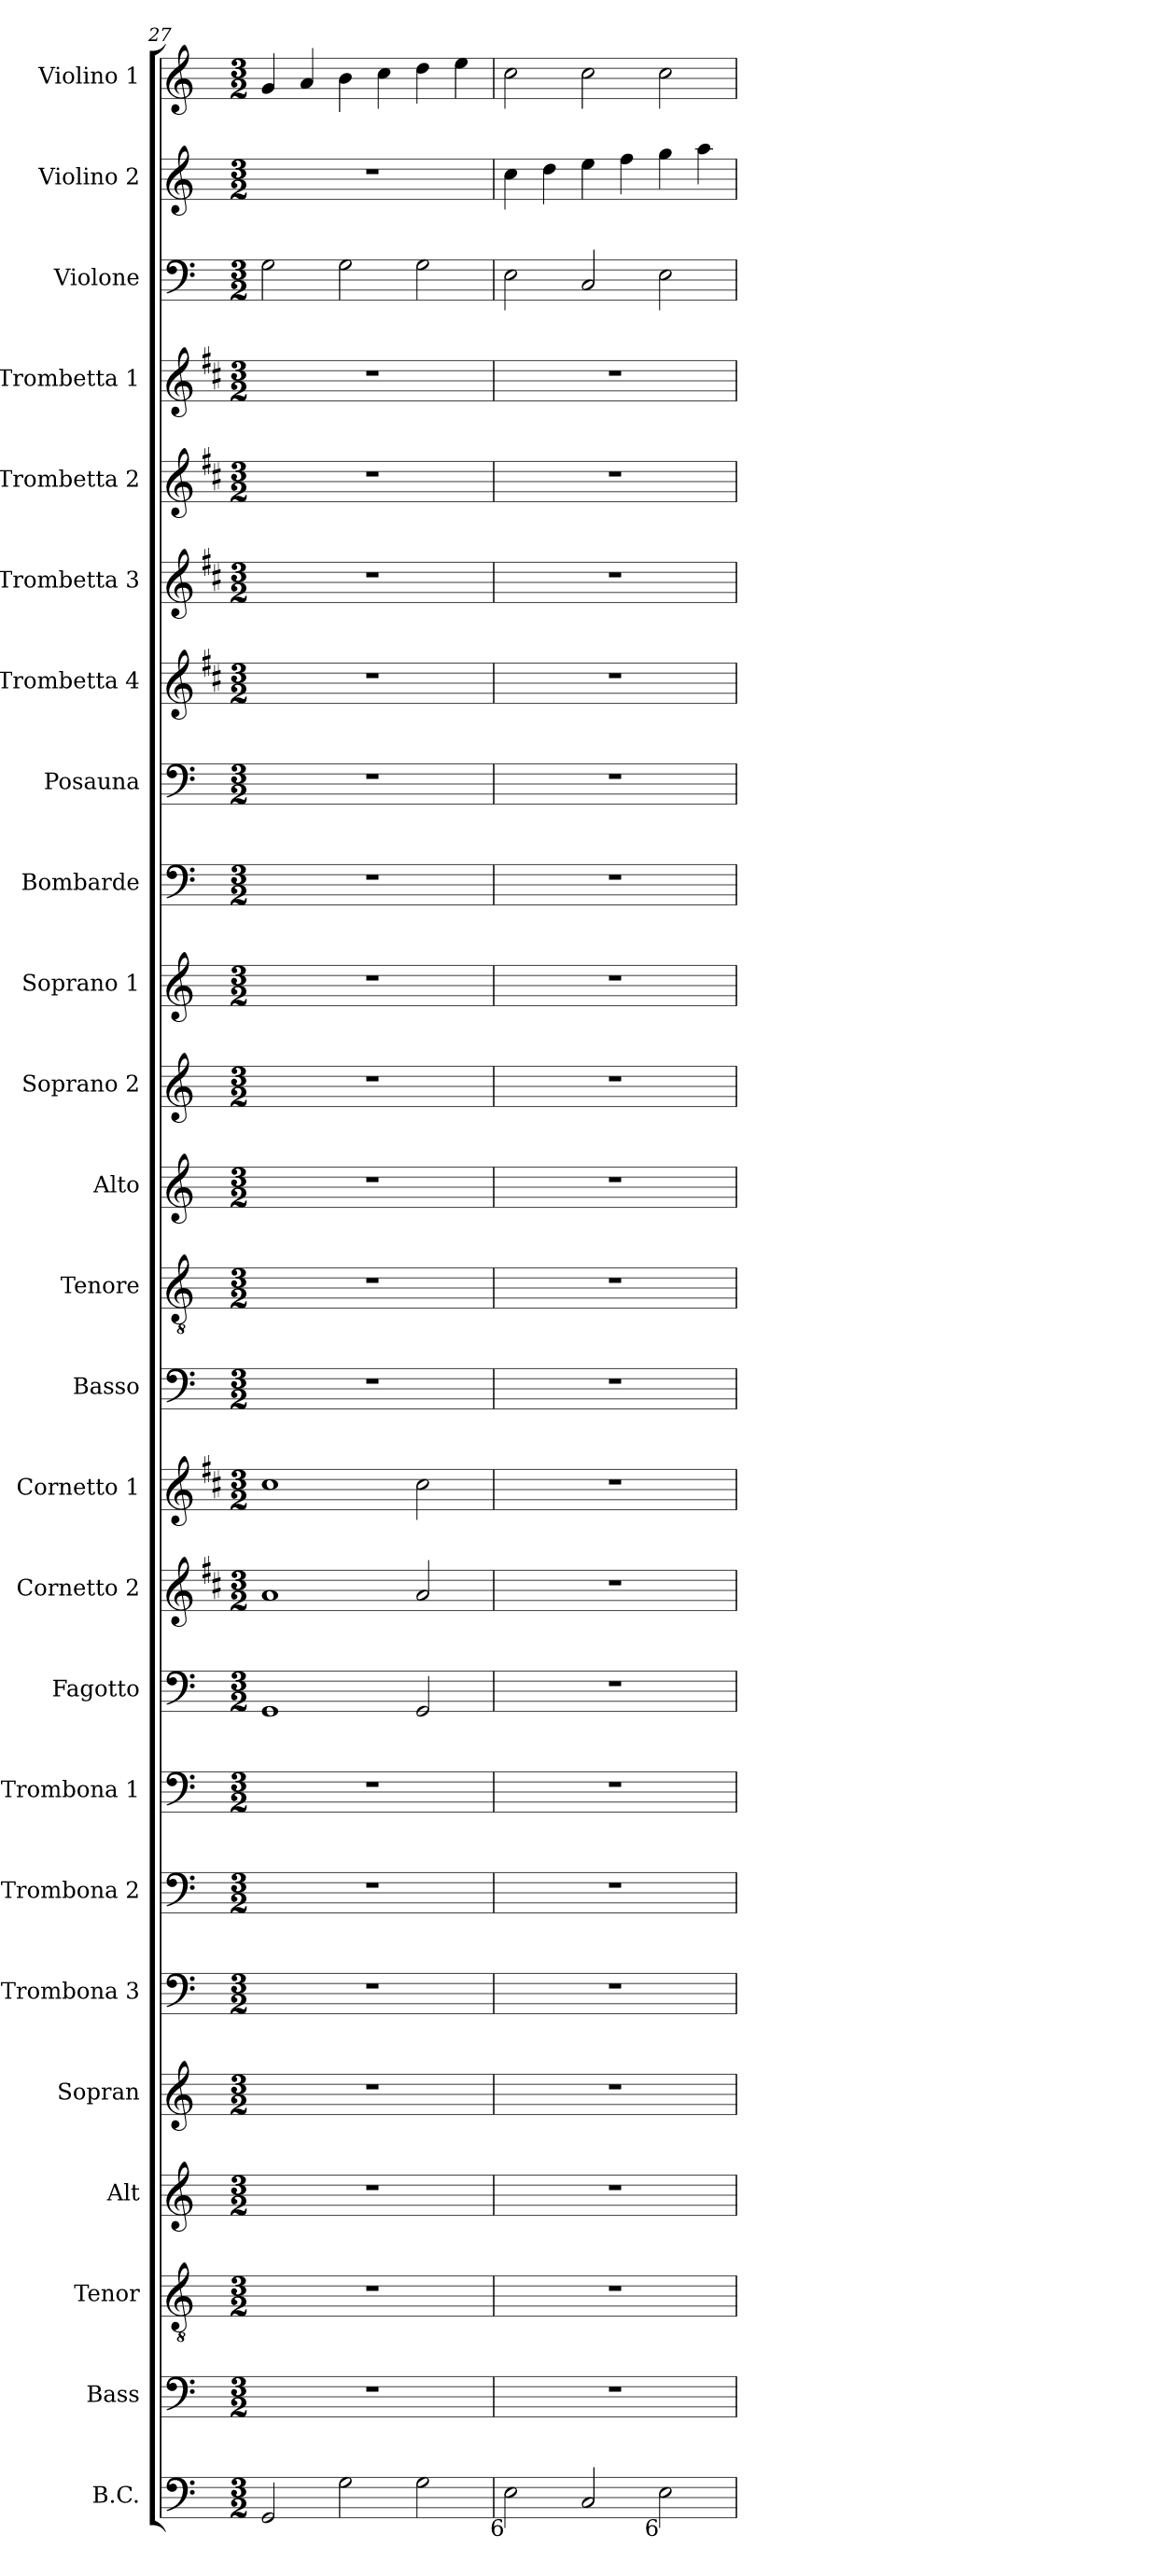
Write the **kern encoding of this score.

**kern	**kern	**kern	**kern	**kern	**kern	**kern	**kern	**kern	**kern	**kern	**kern	**kern	**kern	**kern	**kern	**kern	**kern	**kern	**kern	**kern	**kern	**kern	**kern	**kern
*part25	*part24	*part23	*part22	*part21	*part20	*part19	*part18	*part17	*part16	*part15	*part14	*part13	*part12	*part11	*part10	*part9	*part8	*part7	*part6	*part5	*part4	*part3	*part2	*part1
*staff25	*staff24	*staff23	*staff22	*staff21	*staff20	*staff19	*staff18	*staff17	*staff16	*staff15	*staff14	*staff13	*staff12	*staff11	*staff10	*staff9	*staff8	*staff7	*staff6	*staff5	*staff4	*staff3	*staff2	*staff1
*I"B.C.	*I"Bass	*I"Tenor	*I"Alt	*I"Sopran	*I"Trombona 3	*I"Trombona 2	*I"Trombona 1	*I"Fagotto	*I"Cornetto 2	*I"Cornetto 1	*I"Basso	*I"Tenore	*I"Alto	*I"Soprano 2	*I"Soprano 1	*I"Bombarde	*I"Posauna	*I"Trombetta 4	*I"Trombetta 3	*I"Trombetta 2	*I"Trombetta 1	*I"Violone	*I"Violino 2	*I"Violino 1
*I'B.C.	*I'B.	*I'T.	*I'A.	*I'S.	*I'Tbn. 2	*I'Tbn. 2	*I'Tbn. 1	*I'Fag.	*I'Cor. 2	*I'Cor. 1	*I'B.	*I'T.	*I'A.	*I'S.	*I'S.	*	*	*	*	*	*	*	*I'Vl. 2	*I'Vl. 1
*clefF4	*clefF4	*clefGv2	*clefG2	*clefG2	*clefF4	*clefF4	*clefF4	*clefF4	*clefG2	*clefG2	*clefF4	*clefGv2	*clefG2	*clefG2	*clefG2	*clefF4	*clefF4	*clefG2	*clefG2	*clefG2	*clefG2	*clefF4	*clefG2	*clefG2
*	*	*ITrd7c12	*	*	*	*	*	*	*ITrd1c2	*ITrd1c2	*	*ITrd7c12	*	*	*	*	*	*ITrd1c2	*ITrd1c2	*ITrd1c2	*ITrd1c2	*	*	*
*k[]	*k[]	*k[]	*k[]	*k[]	*k[]	*k[]	*k[]	*k[]	*k[]	*k[]	*k[]	*k[]	*k[]	*k[]	*k[]	*k[]	*k[]	*k[]	*k[]	*k[]	*k[]	*k[]	*k[]	*k[]
*C:	*C:	*C:	*C:	*C:	*C:	*C:	*C:	*C:	*C:	*C:	*C:	*C:	*C:	*C:	*C:	*C:	*C:	*C:	*C:	*C:	*C:	*C:	*C:	*C:
*M3/2	*M3/2	*M3/2	*M3/2	*M3/2	*M3/2	*M3/2	*M3/2	*M3/2	*M3/2	*M3/2	*M3/2	*M3/2	*M3/2	*M3/2	*M3/2	*M3/2	*M3/2	*M3/2	*M3/2	*M3/2	*M3/2	*M3/2	*M3/2	*M3/2
=27	=27	=27	=27	=27	=27	=27	=27	=27	=27	=27	=27	=27	=27	=27	=27	=27	=27	=27	=27	=27	=27	=27	=27	=27
!	!LO:N:vis=1	!LO:N:vis=1	!LO:N:vis=1	!LO:N:vis=1	!LO:N:vis=1	!LO:N:vis=1	!LO:N:vis=1	!	!	!	!LO:N:vis=1	!LO:N:vis=1	!LO:N:vis=1	!LO:N:vis=1	!LO:N:vis=1	!LO:N:vis=1	!LO:N:vis=1	!LO:N:vis=1	!LO:N:vis=1	!LO:N:vis=1	!LO:N:vis=1	!	!LO:N:vis=1	!
2GGi/	1.r	1.r	1.r	1.r	1.r	1.r	1.r	1GGi	1gi	1bi	1.r	1.r	1.r	1.r	1.r	1.r	1.r	1.r	1.r	1.r	1.r	2Gi\	1.r	4gi/
.	.	.	.	.	.	.	.	.	.	.	.	.	.	.	.	.	.	.	.	.	.	.	.	4ai/
2Gi\	.	.	.	.	.	.	.	.	.	.	.	.	.	.	.	.	.	.	.	.	.	2Gi\	.	4bi\
.	.	.	.	.	.	.	.	.	.	.	.	.	.	.	.	.	.	.	.	.	.	.	.	4cci\
2Gi\	.	.	.	.	.	.	.	2GGi/	2gi/	2bi\	.	.	.	.	.	.	.	.	.	.	.	2Gi\	.	4ddi\
.	.	.	.	.	.	.	.	.	.	.	.	.	.	.	.	.	.	.	.	.	.	.	.	4eei\
=28	=28	=28	=28	=28	=28	=28	=28	=28	=28	=28	=28	=28	=28	=28	=28	=28	=28	=28	=28	=28	=28	=28	=28	=28
!LO:TX:b:rj:t=6	!	!	!	!	!	!	!	!	!	!	!	!	!	!	!	!	!	!	!	!	!	!	!	!
!	!LO:N:vis=1	!LO:N:vis=1	!LO:N:vis=1	!LO:N:vis=1	!LO:N:vis=1	!LO:N:vis=1	!LO:N:vis=1	!LO:N:vis=1	!LO:N:vis=1	!LO:N:vis=1	!LO:N:vis=1	!LO:N:vis=1	!LO:N:vis=1	!LO:N:vis=1	!LO:N:vis=1	!LO:N:vis=1	!LO:N:vis=1	!LO:N:vis=1	!LO:N:vis=1	!LO:N:vis=1	!LO:N:vis=1	!	!	!
2Ei\	1.r	1.r	1.r	1.r	1.r	1.r	1.r	1.r	1.r	1.r	1.r	1.r	1.r	1.r	1.r	1.r	1.r	1.r	1.r	1.r	1.r	2Ei\	4cci\	2cci\
.	.	.	.	.	.	.	.	.	.	.	.	.	.	.	.	.	.	.	.	.	.	.	4ddi\	.
2Ci/	.	.	.	.	.	.	.	.	.	.	.	.	.	.	.	.	.	.	.	.	.	2Ci/	4eei\	2cci\
.	.	.	.	.	.	.	.	.	.	.	.	.	.	.	.	.	.	.	.	.	.	.	4ffi\	.
!LO:TX:b:rj:t=6	!	!	!	!	!	!	!	!	!	!	!	!	!	!	!	!	!	!	!	!	!	!	!	!
2Ei\	.	.	.	.	.	.	.	.	.	.	.	.	.	.	.	.	.	.	.	.	.	2Ei\	4ggi\	2cci\
.	.	.	.	.	.	.	.	.	.	.	.	.	.	.	.	.	.	.	.	.	.	.	4aai\	.
=	=	=	=	=	=	=	=	=	=	=	=	=	=	=	=	=	=	=	=	=	=	=	=	=
*-	*-	*-	*-	*-	*-	*-	*-	*-	*-	*-	*-	*-	*-	*-	*-	*-	*-	*-	*-	*-	*-	*-	*-	*-
